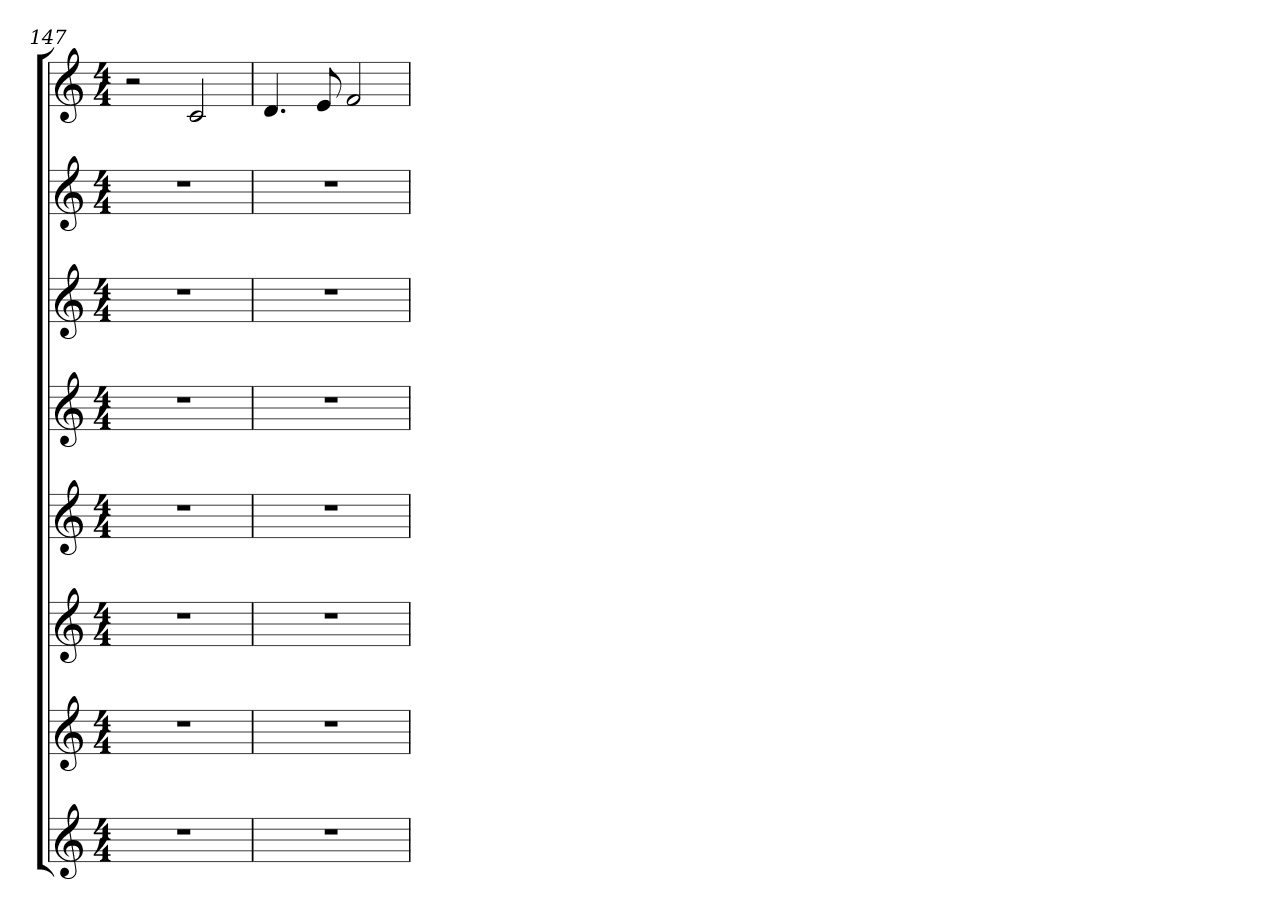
**kern	**kern	**kern	**kern	**kern	**kern	**kern	**kern
*part8	*part7	*part6	*part5	*part4	*part3	*part2	*part1
*staff8	*staff7	*staff6	*staff5	*staff4	*staff3	*staff2	*staff1
*clefG2	*clefG2	*clefG2	*clefG2	*clefG2	*clefG2	*clefG2	*clefG2
*k[]	*k[]	*k[]	*k[]	*k[]	*k[]	*k[]	*k[]
*M4/4	*M4/4	*M4/4	*M4/4	*M4/4	*M4/4	*M4/4	*M4/4
=147	=147	=147	=147	=147	=147	=147	=147
1r	1r	1r	1r	1r	1r	1r	2r
.	.	.	.	.	.	.	2c/
=148	=148	=148	=148	=148	=148	=148	=148
1r	1r	1r	1r	1r	1r	1r	4.d/
.	.	.	.	.	.	.	8e/
.	.	.	.	.	.	.	2f/
=	=	=	=	=	=	=	=
*-	*-	*-	*-	*-	*-	*-	*-
